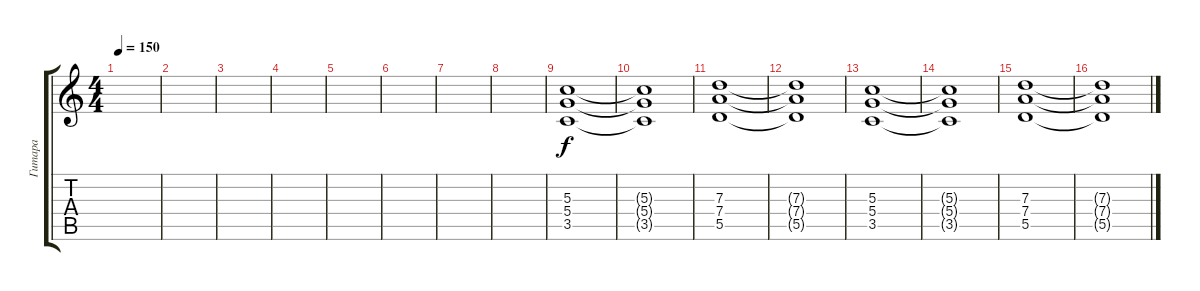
\track ("Гитара" "Гитара") {instrument acousticguitarsteel}
\staff {score tabs}
\tuning (E4 B3 G3 D3 A2 E2) {hide}
\ts (4 4)
\tempo 150
\clef g2
\ks c
|
|
|
|
|
|
|
|
(5.3 5.4 3.5).1{instrument distortionguitar} |
(5.3{t} 5.4{t} 3.5{t}).1 |
(7.3 7.4 5.5).1 |
(7.3{t} 7.4{t} 5.5{t}).1 |
(5.3 5.4 3.5).1 |
(5.3{t} 5.4{t} 3.5{t}).1 |
(7.3 7.4 5.5).1 |
(7.3{t} 7.4{t} 5.5{t}).1
